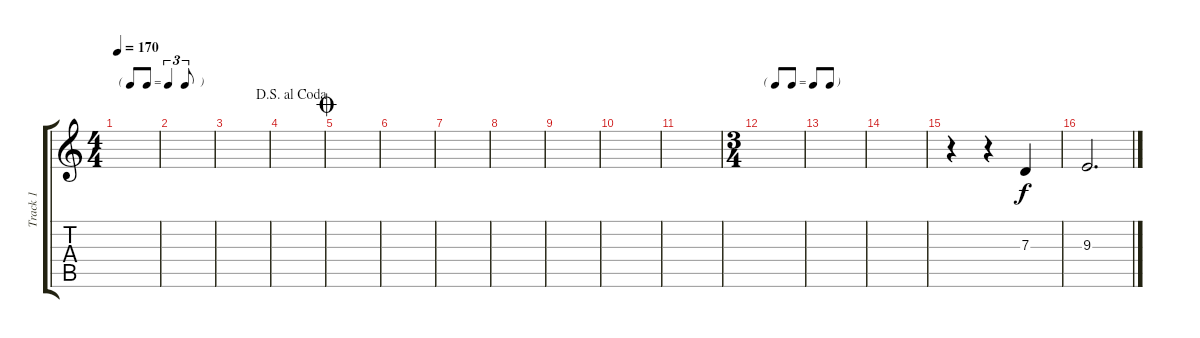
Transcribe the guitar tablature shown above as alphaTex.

\track ("Track 1" "Track 1") {instrument acousticgrandpiano}
\staff {score tabs}
\tuning (E4 B3 G3 D3 A2 E2) {hide}
\ts (4 4)
\tf triplet8th
\tempo 170
\clef g2
\ks c
|
|
|
\jump dalsegnoalcoda
|
\jump coda
|
|
|
|
|
|
|
\ts (3 4)
\tf none
|
|
|
r.4 r.4 7.3.4 |
9.3.2{d}
